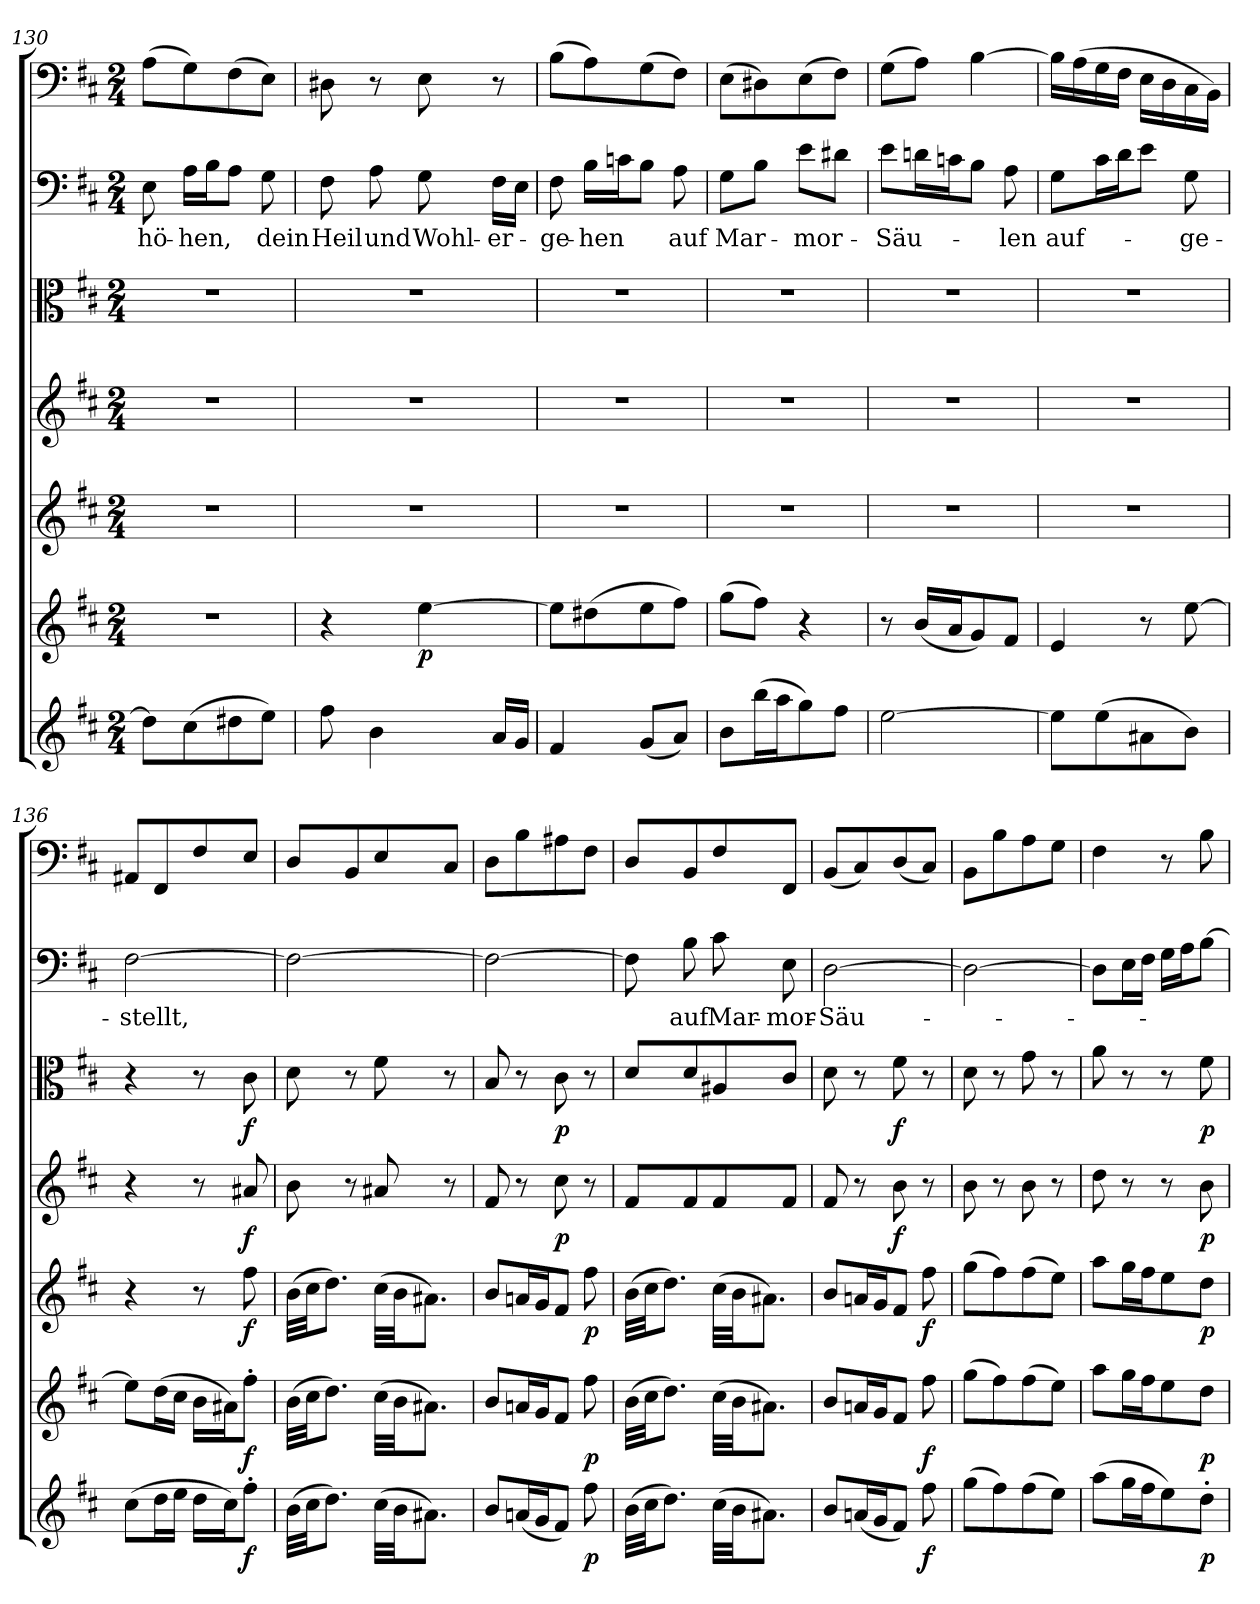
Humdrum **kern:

**kern	**dynam	**kern	**dynam	**kern	**dynam	**kern	**dynam	**kern	**dynam	**kern	**text	**kern
*part7	*part7	*part6	*part6	*part5	*part5	*part4	*part4	*part3	*part3	*part2	*part2	*part1
*staff7	*staff7	*staff6	*staff6	*staff5	*staff5	*staff4	*staff4	*staff3	*staff3	*staff2	*staff2	*staff1
*clefG2	*	*clefG2	*	*clefG2	*	*clefG2	*	*clefC3	*	*clefF4	*	*clefF4
*k[f#c#]	*	*k[f#c#]	*	*k[f#c#]	*	*k[f#c#]	*	*k[f#c#]	*	*k[f#c#]	*	*k[f#c#]
*b:	*	*b:	*	*b:	*	*b:	*	*b:	*	*b:	*	*b:
*M2/4	*	*M2/4	*	*M2/4	*	*M2/4	*	*M2/4	*	*M2/4	*	*M2/4
=130	=130	=130	=130	=130	=130	=130	=130	=130	=130	=130	=130	=130
8dd\L]	.	2r	.	2r	.	2r	.	2r	.	8E\	-hö-	(8A\L
(8cc#\	.	.	.	.	.	.	.	.	.	16A\LL	-hen,	8G\)
.	.	.	.	.	.	.	.	.	.	16B\J	.	.
8dd#X\	.	.	.	.	.	.	.	.	.	8A\J	.	(8F#\
8ee\J)	.	.	.	.	.	.	.	.	.	8G\	dein	8E\J)
=131	=131	=131	=131	=131	=131	=131	=131	=131	=131	=131	=131	=131
8ff#\	.	4r	.	2r	.	2r	.	2r	.	8F#\	Heil	8D#X\
4b\	.	.	.	.	.	.	.	.	.	8A\	und	8r
.	.	[4ee\	p	.	.	.	.	.	.	8G\	Wohl-	8E\
16a/LL	.	.	.	.	.	.	.	.	.	16F#\LL	-er-	8r
16g/JJ	.	.	.	.	.	.	.	.	.	16E\JJ	.	.
=132	=132	=132	=132	=132	=132	=132	=132	=132	=132	=132	=132	=132
4f#/	.	8ee\L]	.	2r	.	2r	.	2r	.	8F#\	-ge-	(8B\L
.	.	(8dd#X\	.	.	.	.	.	.	.	16B\LL	-hen	8A\)
.	.	.	.	.	.	.	.	.	.	16cn\J	.	.
(8g/L	.	8ee\	.	.	.	.	.	.	.	8B\J	.	(8G\
8a/J)	.	8ff#\J)	.	.	.	.	.	.	.	8A\	auf	8F#\J)
=133	=133	=133	=133	=133	=133	=133	=133	=133	=133	=133	=133	=133
8b\L	.	(8gg\L	.	2r	.	2r	.	2r	.	8G\L	Mar-	(8E\L
(16bb\L	.	8ff#\J)	.	.	.	.	.	.	.	8B\J	.	8D#X\)
16aa\J	.	.	.	.	.	.	.	.	.	.	.	.
8gg\)	.	4r	.	.	.	.	.	.	.	8e\L	-mor-	(8E\
8ff#\J	.	.	.	.	.	.	.	.	.	8d#X\J	.	8F#\J)
=134	=134	=134	=134	=134	=134	=134	=134	=134	=134	=134	=134	=134
[2ee\	.	8r	.	2r	.	2r	.	2r	.	8e\L	-Säu-	(8G\L
.	.	(16b/LL	.	.	.	.	.	.	.	16dn\L	.	8A\J)
.	.	16a/J	.	.	.	.	.	.	.	16cn\J	.	.
.	.	8g/)	.	.	.	.	.	.	.	8B\J	.	[4B\
.	.	8f#/J	.	.	.	.	.	.	.	8A\	-len	.
=135	=135	=135	=135	=135	=135	=135	=135	=135	=135	=135	=135	=135
8ee\L]	.	4e/	.	2r	.	2r	.	2r	.	8G\L	auf-	16B\LL]
.	.	.	.	.	.	.	.	.	.	.	.	(16A\
(8ee\	.	.	.	.	.	.	.	.	.	16c#\L	.	16G\
.	.	.	.	.	.	.	.	.	.	16d\J	.	16F#\JJ
8a#X\	.	8r	.	.	.	.	.	.	.	8e\J	.	16E\LL
.	.	.	.	.	.	.	.	.	.	.	.	16D\
8b\J)	.	[8ee\	.	.	.	.	.	.	.	8G\	-ge-	16C#\
.	.	.	.	.	.	.	.	.	.	.	.	16BB\JJ)
=136	=136	=136	=136	=136	=136	=136	=136	=136	=136	=136	=136	=136
(8cc#\L	.	8ee\L]	.	4r	.	4r	.	4r	.	[2F#\	-stellt,	8AA#X/L
16dd\L	.	(16dd\L	.	.	.	.	.	.	.	.	.	8FF#/
16ee\JJ	.	16cc#\JJ	.	.	.	.	.	.	.	.	.	.
16dd\LL	.	16b\LL	.	8r	.	8r	.	8r	.	.	.	8F#/
16cc#\J)	.	16a#X\J)	.	.	.	.	.	.	.	.	.	.
8ff#'\J	f	8ff#'\J	f	8ff#\	f	8a#X/	f	8c#\	f	.	.	8E/J
=137	=137	=137	=137	=137	=137	=137	=137	=137	=137	=137	=137	=137
(32b\LLL	.	(32b\LLL	.	(32b\LLL	.	8b\	.	8d\	.	2F#\_	.	8D/L
32cc#\JJ	.	32cc#\JJ	.	32cc#\JJ	.	.	.	.	.	.	.	.
8.dd\J)	.	8.dd\J)	.	8.dd\J)	.	.	.	.	.	.	.	.
.	.	.	.	.	.	8r	.	8r	.	.	.	8BB/
(32cc#\LLL	.	(32cc#\LLL	.	(32cc#\LLL	.	8a#X/	.	8f#\	.	.	.	8E/
32b\JJ	.	32b\JJ	.	32b\JJ	.	.	.	.	.	.	.	.
8.a#X\J)	.	8.a#X\J)	.	8.a#X\J)	.	.	.	.	.	.	.	.
.	.	.	.	.	.	8r	.	8r	.	.	.	8C#/J
=138	=138	=138	=138	=138	=138	=138	=138	=138	=138	=138	=138	=138
8b/L	.	8b/L	.	8b/L	.	8f#/	.	8B/	.	2F#\_	.	8D\L
(16an/L	.	16an/L	.	16an/L	.	8r	.	8r	.	.	.	8B\
16g/J	.	16g/J	.	16g/J	.	.	.	.	.	.	.	.
8f#/J)	.	8f#/J	.	8f#/J	.	8cc#\	p	8c#\	p	.	.	8A#X\
8ff#\	p	8ff#\	p	8ff#\	p	8r	.	8r	.	.	.	8F#\J
=139	=139	=139	=139	=139	=139	=139	=139	=139	=139	=139	=139	=139
(32b\LLL	.	(32b\LLL	.	(32b\LLL	.	8f#/L	.	8d/L	.	8F#\]	.	8D/L
32cc#\JJ	.	32cc#\JJ	.	32cc#\JJ	.	.	.	.	.	.	.	.
8.dd\J)	.	8.dd\J)	.	8.dd\J)	.	.	.	.	.	.	.	.
.	.	.	.	.	.	8f#/	.	8d/	.	8B\	auf	8BB/
(32cc#\LLL	.	(32cc#\LLL	.	(32cc#\LLL	.	8f#/	.	8A#X/	.	8c#\	Mar-	8F#/
32b\JJ	.	32b\JJ	.	32b\JJ	.	.	.	.	.	.	.	.
8.a#X\J)	.	8.a#X\J)	.	8.a#X\J)	.	.	.	.	.	.	.	.
.	.	.	.	.	.	8f#/J	.	8c#/J	.	8E\	-mor-	8FF#/J
=140	=140	=140	=140	=140	=140	=140	=140	=140	=140	=140	=140	=140
8b/L	.	8b/L	.	8b/L	.	8f#/	.	8d\	.	[2D\	-Säu-	(8BB/L
(16an/L	.	16an/L	.	16an/L	.	8r	.	8r	.	.	.	8C#/)
16g/J	.	16g/J	.	16g/J	.	.	.	.	.	.	.	.
8f#/J)	.	8f#/J	.	8f#/J	.	8b\	f	8f#\	f	.	.	(8D/
8ff#\	f	8ff#\	f	8ff#\	f	8r	.	8r	.	.	.	8C#/J)
=141	=141	=141	=141	=141	=141	=141	=141	=141	=141	=141	=141	=141
(8gg\L	.	(8gg\L	.	(8gg\L	.	8b\	.	8d\	.	2D\_	.	8BB\L
8ff#\)	.	8ff#\)	.	8ff#\)	.	8r	.	8r	.	.	.	8B\
(8ff#\	.	(8ff#\	.	(8ff#\	.	8b\	.	8g\	.	.	.	8A\
8ee\J)	.	8ee\J)	.	8ee\J)	.	8r	.	8r	.	.	.	8G\J
=142	=142	=142	=142	=142	=142	=142	=142	=142	=142	=142	=142	=142
(8aa\L	.	8aa\L	.	8aa\L	.	8dd\	.	8a\	.	8D\L]	.	4F#\
16gg\L	.	16gg\L	.	16gg\L	.	8r	.	8r	.	16E\L	.	.
16ff#\J	.	16ff#\J	.	16ff#\J	.	.	.	.	.	16F#\JJ	.	.
8ee\)	.	8ee\	.	8ee\	.	8r	.	8r	.	16G\LL	.	8r
.	.	.	.	.	.	.	.	.	.	16A\J	.	.
8dd'\J	p	8dd\J	p	8dd\J	p	8b\	p	8f#\	p	[8B\J	.	8B\
=	=	=	=	=	=	=	=	=	=	=	=	=
*-	*-	*-	*-	*-	*-	*-	*-	*-	*-	*-	*-	*-
